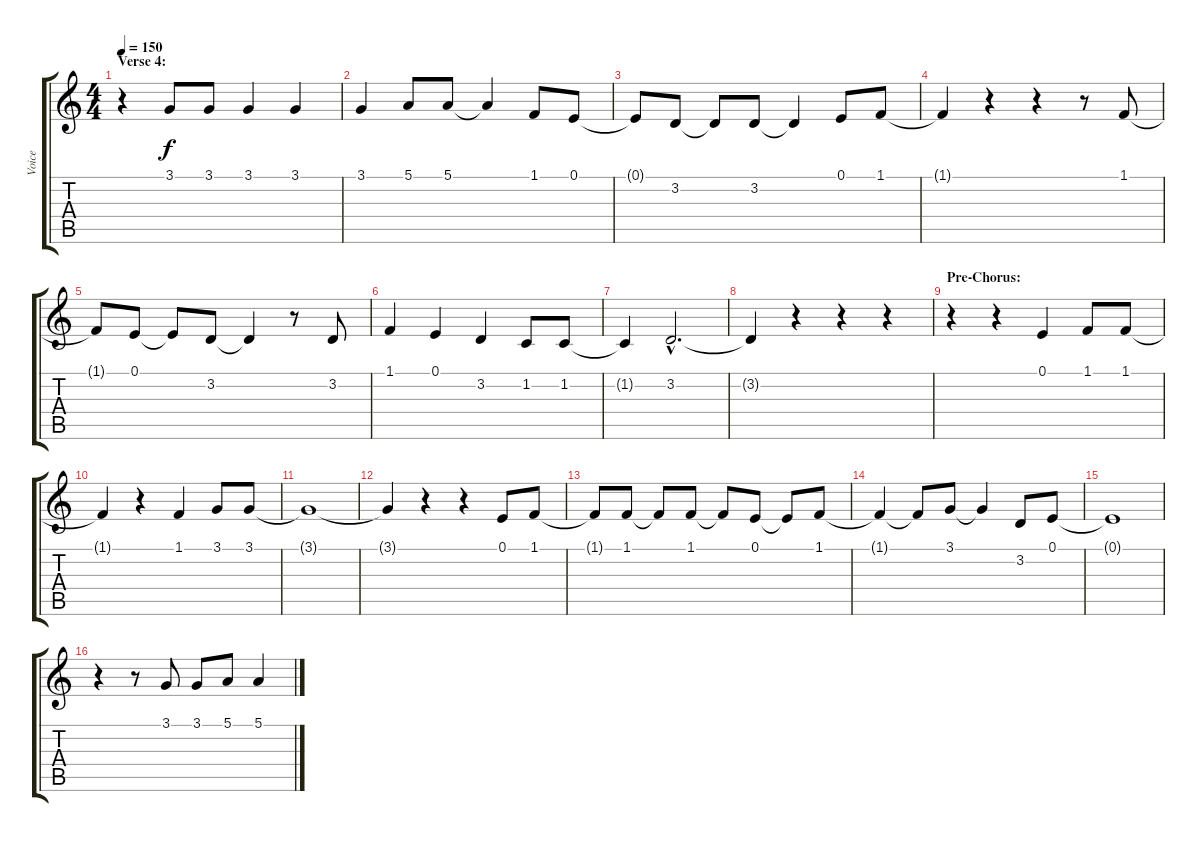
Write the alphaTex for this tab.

\track ("Voice" "Voice") {instrument cello}
\staff {score tabs}
\tuning (E4 B3 G3 D3 A2 E2) {hide}
\ts (4 4)
\section ("" "Verse 4:")
\tempo 150
\clef g2
\ks c
r.4{dy f} 3.1.8 3.1.8 3.1.4 3.1.4 |
3.1.4 5.1.8 5.1.8 5.1{t}.4 1.1.8 0.1.8 |
0.1{t}.8 3.2.8 3.2{t}.8 3.2.8 3.2{t}.4 0.1.8 1.1.8 |
1.1{t}.4 r.4 r.4 r.8 1.1.8 |
1.1{t}.8 0.1.8 0.1{t}.8 3.2.8 3.2{t}.4 r.8 3.2.8 |
1.1.4 0.1.4 3.2.4 1.2.8 1.2.8 |
1.2{t}.4 3.2{hac}.2{d} |
3.2{t}.4 r.4 r.4 r.4 |
\section ("" "Pre-Chorus:")
r.4 r.4 0.1.4 1.1.8 1.1.8 |
1.1{t}.4 r.4 1.1.4 3.1.8 3.1.8 |
3.1{t}.1 |
3.1{t}.4 r.4 r.4 0.1.8 1.1.8 |
1.1{t}.8 1.1.8 1.1{t}.8 1.1.8 1.1{t}.8 0.1.8 0.1{t}.8 1.1.8 |
1.1{t}.4 1.1{t}.8 3.1.8 3.1{t}.4 3.2.8 0.1.8 |
0.1{t}.1 |
r.4 r.8 3.1.8 3.1.8 5.1.8 5.1.4
